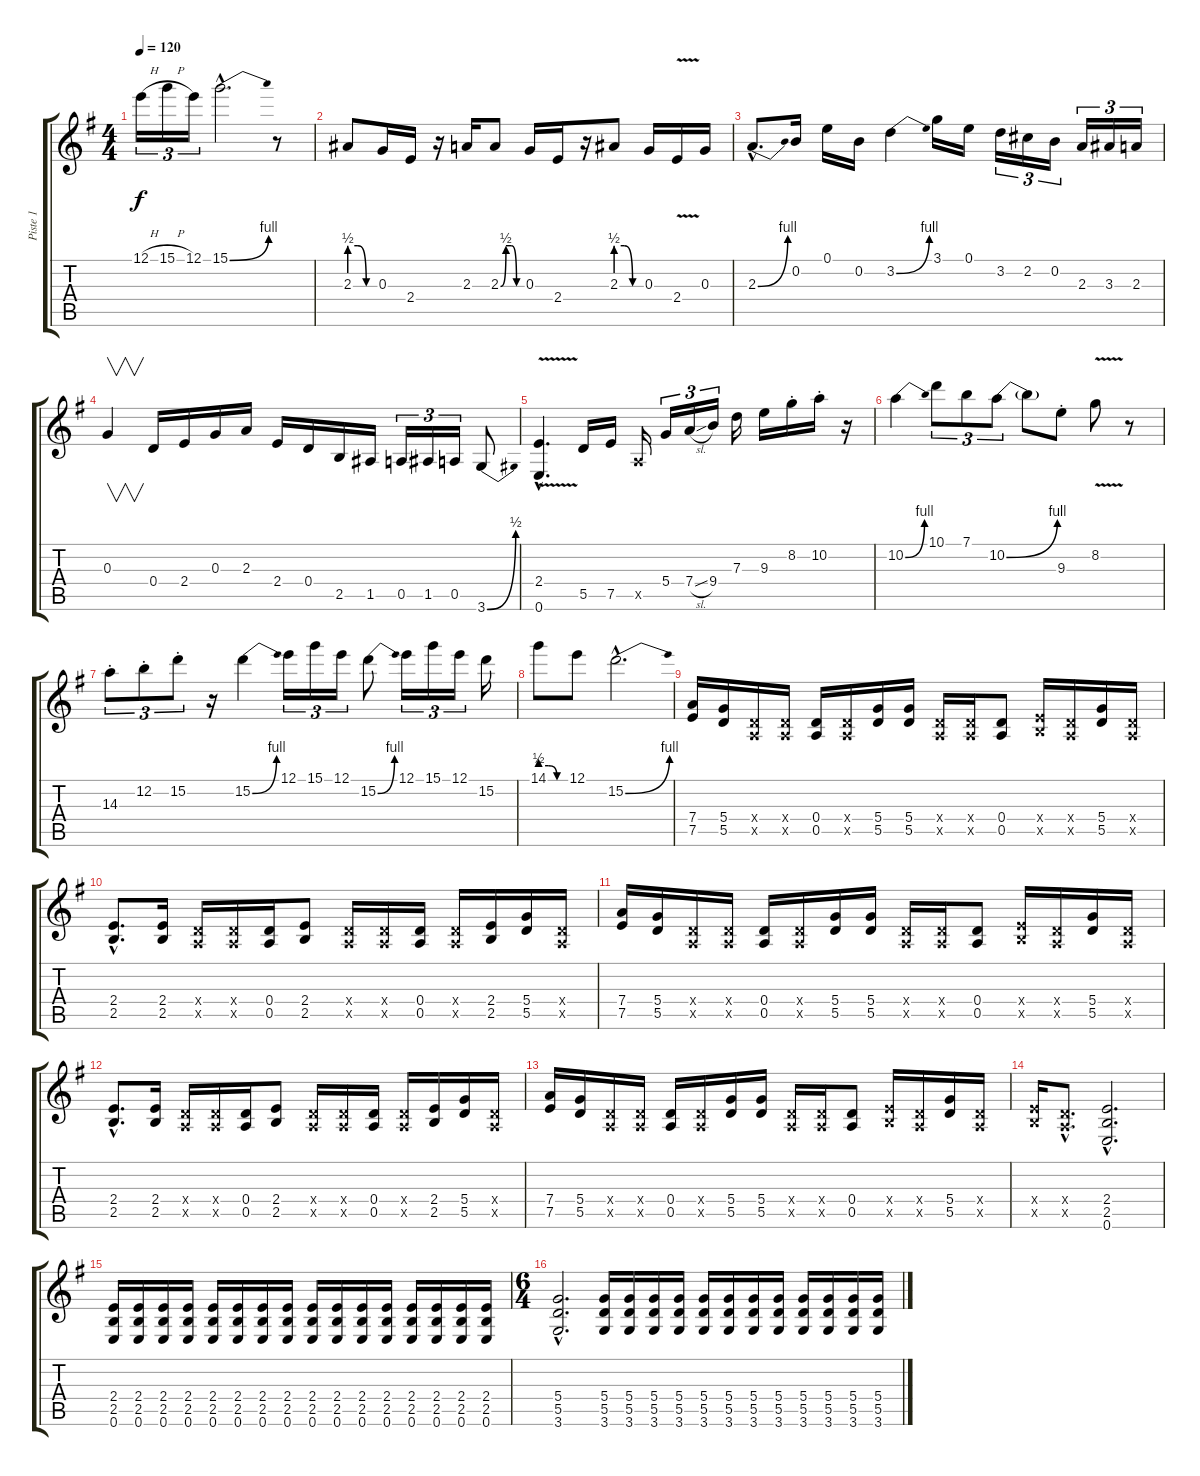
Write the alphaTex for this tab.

\track ("Piste 1" "Piste 1") {instrument distortionguitar}
\staff {score tabs}
\tuning (E4 B3 G3 D3 A2 E2) {hide}
\ts (4 4)
\tempo 120
\clef g2
\ks eminor
12.1{h}.16{tu (3 2) dy f} 15.1{h}.16{tu (3 2)} 12.1.16{tu (3 2)} 15.1{be (bend 0 0 60 4) hac}.2{d} r.8 |
2.3{be (custom 0 2 20 2 40 0 60 0)}.8 0.3.16 2.4.16 r.16 2.3.16 2.3{be (custom 0 0 15 2 30 2 45 0 60 0)}.8 0.3.16 2.4.16 r.16 2.3{be (custom 0 2 20 2 40 0 60 0)}.8 0.3.16 2.4{v}.16 0.3.16 |
2.3{be (bend 0 0 60 4) hac}.8{d} 0.2.16 0.1.16 0.2.16 3.2{be (bend 0 0 60 4)}.4 3.1.16 0.1.16 3.2.16{tu (3 2)} 2.2.16{tu (3 2)} 0.2.16{tu (3 2)} 2.3.16{tu (3 2)} 3.3.16{tu (3 2)} 2.3.16{tu (3 2)} |
0.3.4{v} 0.4.16 2.4.16 0.3.16 2.3.16 2.4.16 0.4.16 2.5.16 1.5.16 0.5.16{tu (3 2)} 1.5.16{tu (3 2)} 0.5.16{tu (3 2)} 3.6{be (bend 0 0 60 2)}.8 |
(2.4{v hac} 0.6{hac}).4{d} 5.5.16 7.5.16 0.5{x}.16 5.4.16{tu (3 2)} 7.4{sl}.16{tu (3 2)} 9.4.16{tu (3 2)} 7.3.16 9.3.16 8.2{st}.16 10.2{st}.16 r.16 |
10.2{be (bend 0 0 60 4)}.4 10.1.8{tu (3 2)} 7.1.8{tu (3 2)} 10.2{be (bend 0 0 60 4)}.8{tu (3 2)} 10.2{t}.8 9.3{st}.8 8.2{v}.8 r.8 |
14.3{st}.8{tu (3 2)} 12.2{st}.8{tu (3 2)} 15.2{st}.8{tu (3 2)} r.16 15.2{be (bend 0 0 60 4)}.4 12.1.16{tu (3 2)} 15.1.16{tu (3 2)} 12.1.16{tu (3 2)} 15.2{be (bend 0 0 60 4)}.8 12.1.16{tu (3 2)} 15.1.16{tu (3 2)} 12.1.16{tu (3 2)} 15.2.16 |
14.1{be (custom 0 2 20 2 40 0 60 0)}.8 12.1.8 15.2{be (bend 0 0 60 4) hac}.2{d} |
(7.4 7.5).16{volume 14 balance 16} (5.4 5.5).16 (0.4{x} 0.5{x}).16 (0.4{x} 0.5{x}).16 (0.4 0.5).16 (0.4{x} 0.5{x}).16 (5.4 5.5).16 (5.4 5.5).16 (0.4{x} 0.5{x}).16 (0.4{x} 0.5{x}).16 (0.4 0.5).8 (2.4{x} 2.5{x}).16 (0.4{x} 0.5{x}).16 (5.4 5.5).16 (0.4{x} 0.5{x}).16 |
(2.4{hac} 2.5{hac}).8{d} (2.4 2.5).16 (0.4{x} 0.5{x}).16 (0.4{x} 0.5{x}).16 (0.4 0.5).16 (2.4 2.5).8 (0.4{x} 0.5{x}).16 (0.4{x} 0.5{x}).16 (0.4 0.5).16 (0.4{x} 0.5{x}).16 (2.4 2.5).16 (5.4 5.5).16 (0.4{x} 0.5{x}).16 |
(7.4 7.5).16 (5.4 5.5).16 (0.4{x} 0.5{x}).16 (0.4{x} 0.5{x}).16 (0.4 0.5).16 (0.4{x} 0.5{x}).16 (5.4 5.5).16 (5.4 5.5).16 (0.4{x} 0.5{x}).16 (0.4{x} 0.5{x}).16 (0.4 0.5).8 (2.4{x} 2.5{x}).16 (0.4{x} 0.5{x}).16 (5.4 5.5).16 (0.4{x} 0.5{x}).16 |
(2.4{hac} 2.5{hac}).8{d} (2.4 2.5).16 (0.4{x} 0.5{x}).16 (0.4{x} 0.5{x}).16 (0.4 0.5).16 (2.4 2.5).8 (0.4{x} 0.5{x}).16 (0.4{x} 0.5{x}).16 (0.4 0.5).16 (0.4{x} 0.5{x}).16 (2.4 2.5).16 (5.4 5.5).16 (0.4{x} 0.5{x}).16 |
(7.4 7.5).16 (5.4 5.5).16 (0.4{x} 0.5{x}).16 (0.4{x} 0.5{x}).16 (0.4 0.5).16 (0.4{x} 0.5{x}).16 (5.4 5.5).16 (5.4 5.5).16 (0.4{x} 0.5{x}).16 (0.4{x} 0.5{x}).16 (0.4 0.5).8 (2.4{x} 2.5{x}).16 (0.4{x} 0.5{x}).16 (5.4 5.5).16 (0.4{x} 0.5{x}).16 |
(2.4{x} 2.5{x}).16 (0.4{hac x} 0.5{hac x}).8{d} (2.4{hac} 2.5{hac} 0.6{hac}).2{d} |
(2.4 2.5 0.6).16 (2.4 2.5 0.6).16 (2.4 2.5 0.6).16 (2.4 2.5 0.6).16 (2.4 2.5 0.6).16 (2.4 2.5 0.6).16 (2.4 2.5 0.6).16 (2.4 2.5 0.6).16 (2.4 2.5 0.6).16 (2.4 2.5 0.6).16 (2.4 2.5 0.6).16 (2.4 2.5 0.6).16 (2.4 2.5 0.6).16 (2.4 2.5 0.6).16 (2.4 2.5 0.6).16 (2.4 2.5 0.6).16 |
\ts (6 4)
(5.4{hac} 5.5{hac} 3.6{hac}).2{d} (5.4 5.5 3.6).16 (5.4 5.5 3.6).16 (5.4 5.5 3.6).16 (5.4 5.5 3.6).16 (5.4 5.5 3.6).16 (5.4 5.5 3.6).16 (5.4 5.5 3.6).16 (5.4 5.5 3.6).16 (5.4 5.5 3.6).16 (5.4 5.5 3.6).16 (5.4 5.5 3.6).16 (5.4 5.5 3.6).16
